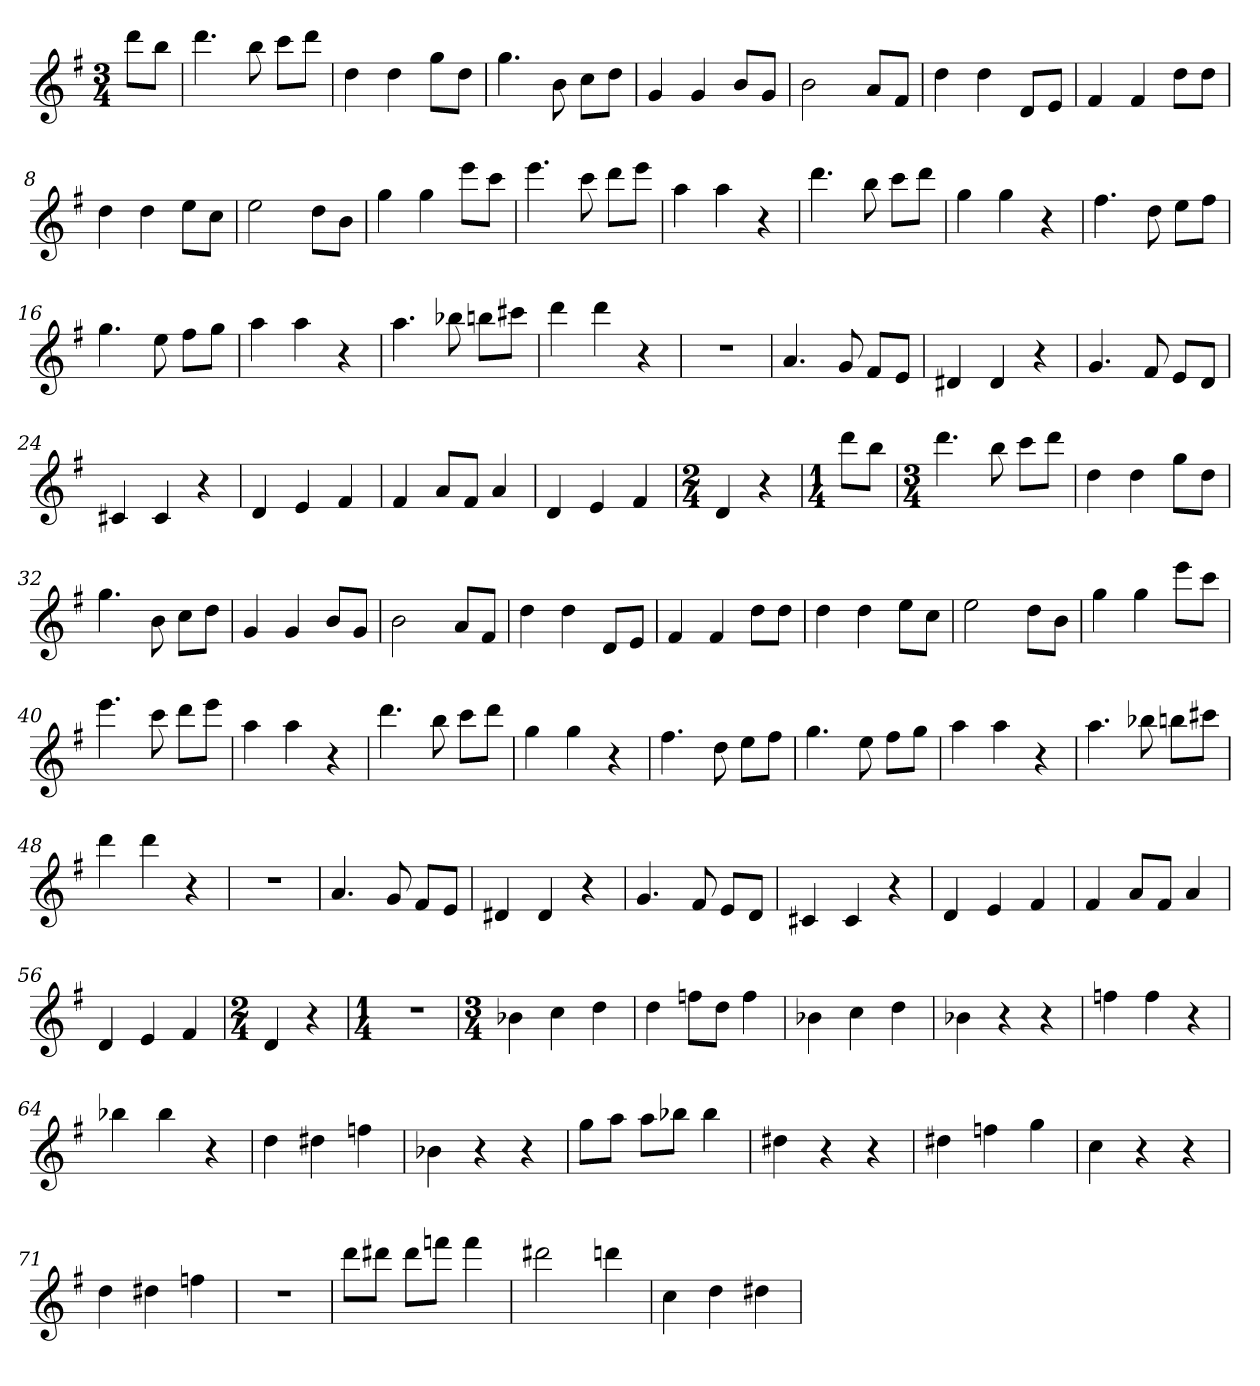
**kern
*part1
*staff1
*clefG2
*k[f#]
*G:
*M3/4
=
8ddd\L
8bb\J
=1
4.ddd
8bb
8ccc\L
8ddd\J
=2
4dd
4dd
8gg\L
8dd\J
=3
4.gg
8b
8cc\L
8dd\J
=4
4g
4g
8b/L
8g/J
=5
2b
8a/L
8f#/J
=6
4dd
4dd
8d/L
8e/J
=7
4f#
4f#
8dd\L
8dd\J
=8
4dd
4dd
8ee\L
8cc\J
=9
2ee
8dd\L
8b\J
=10
4gg
4gg
8eee\L
8ccc\J
=11
4.eee
8ccc
8ddd\L
8eee\J
=12
4aa
4aa
4r
=13
4.ddd
8bb
8ccc\L
8ddd\J
=14
4gg
4gg
4r
=15
4.ff#
8dd
8ee\L
8ff#\J
=16
4.gg
8ee
8ff#\L
8gg\J
=17
4aa
4aa
4r
=18
4.aa
8bb-X
8bbn\L
8ccc#X\J
=19
4ddd
4ddd
4r
=20
2.r
=21
4.a
8g
8f#/L
8e/J
=22
4d#X
4d#
4r
=23
4.g
8f#
8e/L
8d/J
=24
4c#X
4c#
4r
=25
4d
4e
4f#
=26
4f#
8a/L
8f#/J
4a
=27
4d
4e
4f#
=28
*M2/4
4d
4r
=29
*M1/4
8ddd\L
8bb\J
=30
*M3/4
4.ddd
8bb
8ccc\L
8ddd\J
=31
4dd
4dd
8gg\L
8dd\J
=32
4.gg
8b
8cc\L
8dd\J
=33
4g
4g
8b/L
8g/J
=34
2b
8a/L
8f#/J
=35
4dd
4dd
8d/L
8e/J
=36
4f#
4f#
8dd\L
8dd\J
=37
4dd
4dd
8ee\L
8cc\J
=38
2ee
8dd\L
8b\J
=39
4gg
4gg
8eee\L
8ccc\J
=40
4.eee
8ccc
8ddd\L
8eee\J
=41
4aa
4aa
4r
=42
4.ddd
8bb
8ccc\L
8ddd\J
=43
4gg
4gg
4r
=44
4.ff#
8dd
8ee\L
8ff#\J
=45
4.gg
8ee
8ff#\L
8gg\J
=46
4aa
4aa
4r
=47
4.aa
8bb-X
8bbn\L
8ccc#X\J
=48
4ddd
4ddd
4r
=49
2.r
=50
4.a
8g
8f#/L
8e/J
=51
4d#X
4d#
4r
=52
4.g
8f#
8e/L
8d/J
=53
4c#X
4c#
4r
=54
4d
4e
4f#
=55
4f#
8a/L
8f#/J
4a
=56
4d
4e
4f#
=57
*M2/4
4d
4r
=58
*M1/4
4r
=59
*M3/4
4b-X
4cc
4dd
=60
4dd
8ffn\L
8dd\J
4ff
=61
4b-X
4cc
4dd
=62
4b-X
4r
4r
=63
4ffn
4ff
4r
=64
4bb-X
4bb-
4r
=65
4dd
4dd#X
4ffn
=66
4b-X
4r
4r
=67
8gg\L
8aa\J
8aa\L
8bb-X\J
4bb-
=68
4dd#X
4r
4r
=69
4dd#X
4ffn
4gg
=70
4cc
4r
4r
=71
4dd
4dd#X
4ffn
=72
2.r
=73
8ddd\L
8ddd#X\J
8ddd#\L
8fffn\J
4fff
=74
2ddd#X
4dddn
=75
4cc
4dd
4dd#X
=
*-
